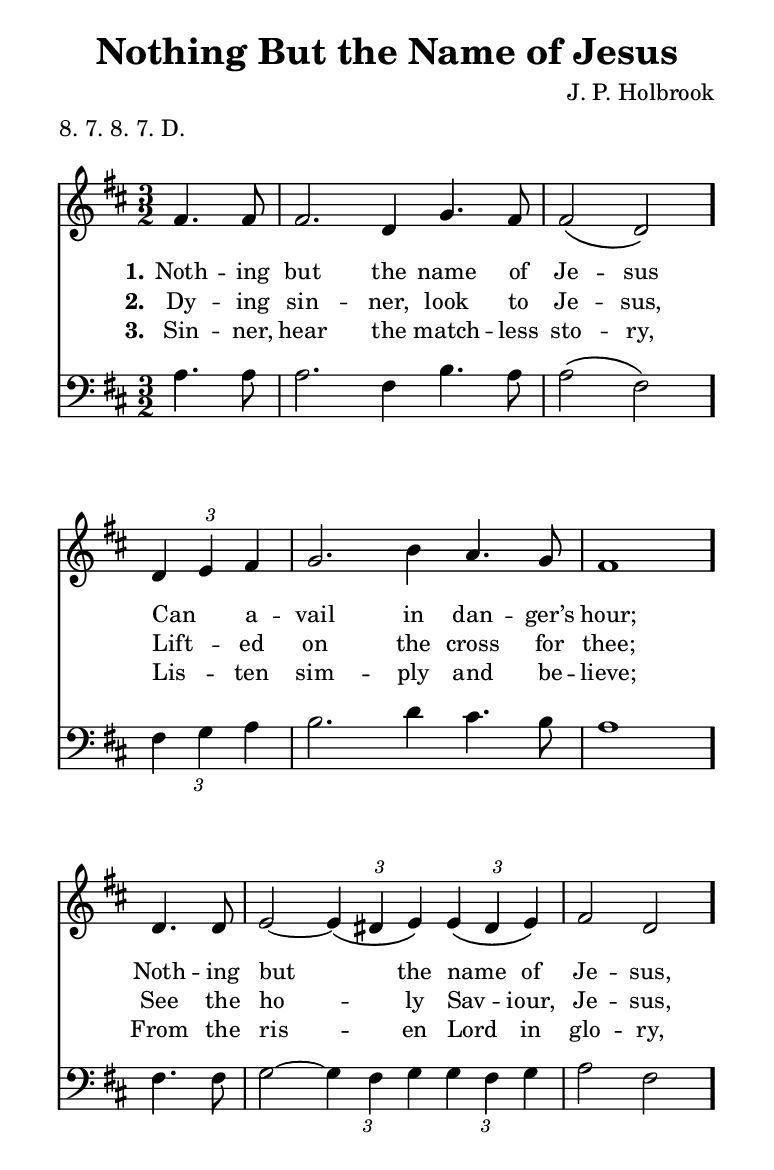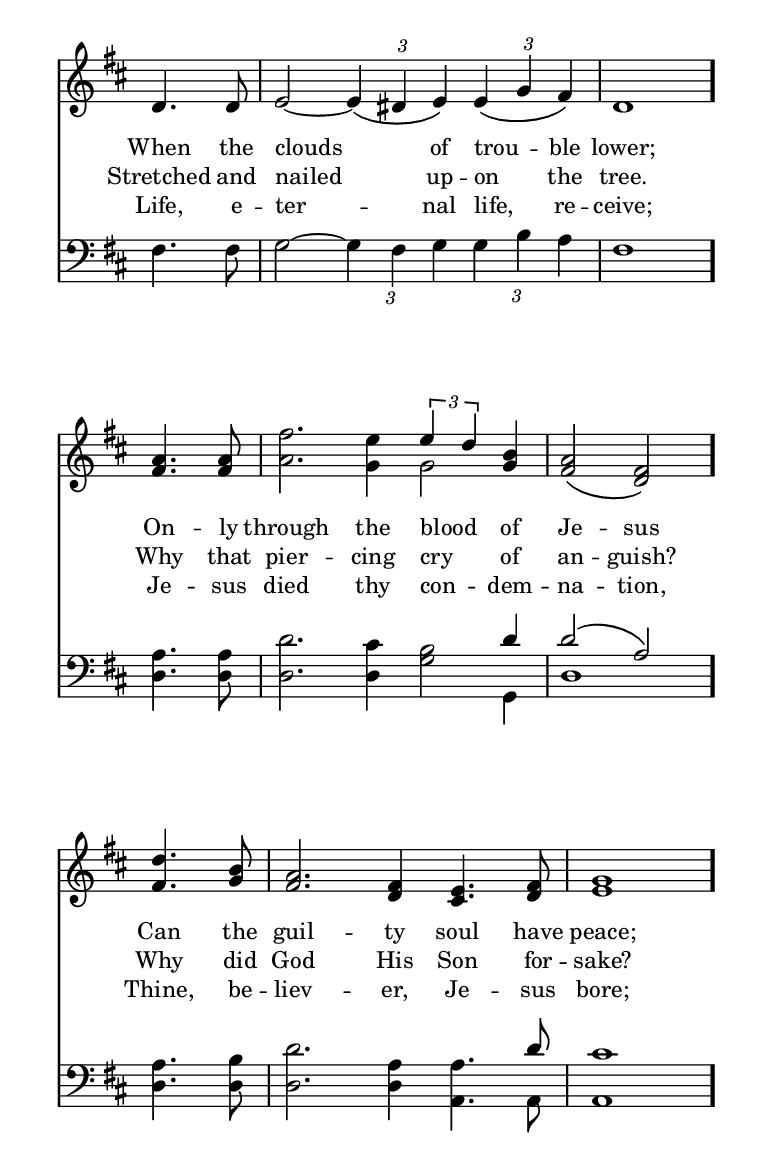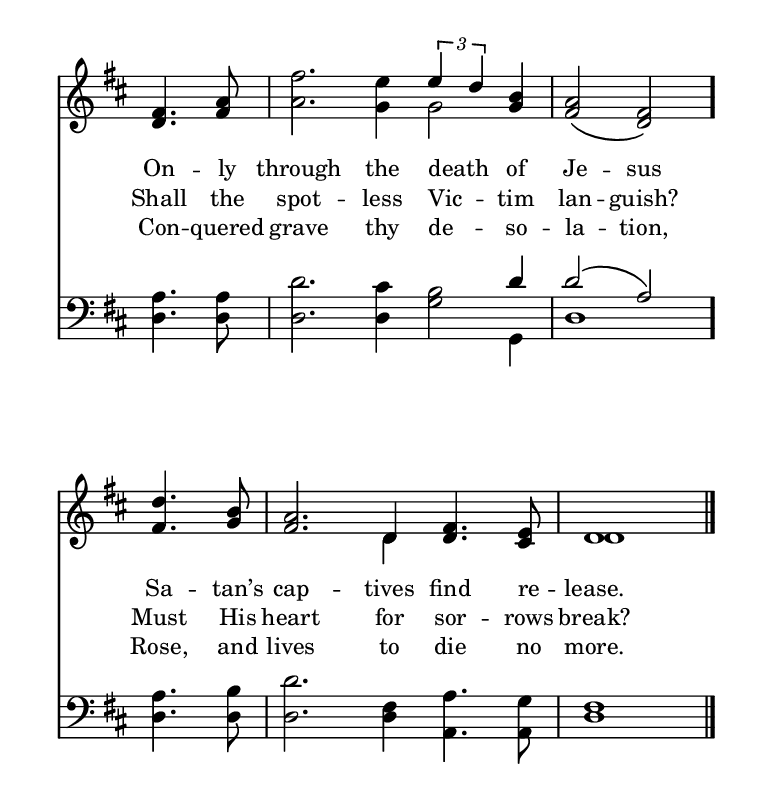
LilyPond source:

\include "common/global.ily"
\paper {
  \include "common/paper.ily"
}

\header{
  hymnnumber = "105"
  title = "Nothing But the Name of Jesus"
  tunename = "Refuge"
  meter = "8. 7. 8. 7. D."
  %poet = ""
  composer = "J. P. Holbrook"
  %copyright = ""
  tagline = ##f
}

% for fermata in MIDI
ta = { \tempo 2=80 }
tb = { \tempo 2=40 }

global = {
  \include "common/overrides.ily"
  \override Staff.TimeSignature.style = #'numbered
  \time 3/2
  \override Score.MetronomeMark #'transparent = ##t % hide all fermata changes too
  \override TupletBracket.bracket-visibility = ##f
  \ta
  \key d \major
  \partial 2
  \autoBeamOff
}

notesSoprano = {
\global
\relative c' {

  fis4. fis8 | fis2. d4 g4. fis8 | fis2\( d2\)
  \tuplet 3/2 { d4 e4 fis4 } | g2. b4 a4. g8 | fis1 \break
  d4. d8 | e2 ~ \repeat unfold 2 { \tuplet 3/2 { e4\( dis e\) } } | fis2 d2
  d4. d8 | e2 ~ \tuplet 3/2 { e4\( dis e\) } \tuplet 3/2 { e\( g fis\) } | d1 \break
  a'4. a8 | fis'2. e4 \tuplet 3/2 { e4 d b } | a2\( fis2\)
  d'4. b8 | a2. fis4 e4. fis8 | g1 \break
  fis4. a8 | fis'2. e4 \tuplet 3/2 { e4 d b } | a2\( fis2\)
  d'4. b8 | a2. d,4 fis4. e8 | d1 \break

  \bar "|."

}
}

notesAlto = {
\global
\relative e' {

  \repeat unfold 8 { \skip2 \skip2 \skip2 }
  fis4. fis8 | a2. g4 \omit TupletNumber \tuplet 3/2 { g2 g4 } | fis2\( d2\)
  fis4. g8 | fis2. d4 cis4. d8 | e1
  d4. fis8 | a2. g4 \omit TupletNumber \tuplet 3/2 { g2 g4 } | fis2\( d2\)
  fis4. g8 | fis2. d4 d4. cis8 | d1

}
}

notesTenor = {
\global
\relative a {

  a4. a8 | a2. fis4 b4. a8 | a2\( fis2\)
  \tuplet 3/2 { fis4 g a } | b2. d4 cis4. b8 | a1
  fis4. fis8 | g2 ~ \repeat unfold 2 { \tuplet 3/2 { g4 fis g } } | a2 fis2
  fis4. fis8 | g2 ~ \tuplet 3/2 { g4 fis g } \tuplet 3/2 { g4 b a } | fis1
  a4. a8 | d2. cis4 \tuplet 3/2 { b2 d4 } | d2\( a2\)
  a4. b8 | d2. a4 a4. d8 | cis1
  a4. a8 | d2. cis4 \tuplet 3/2 { b2 d4 } | d2\( a2\)
  a4. b8 | d2. fis,4 a4. g8 | fis1

}
}

notesBass = {
\global
\relative f {

  \repeat unfold 8 { \skip2 \skip2 \skip2 }
  d4. d8 | d2. d4 \omit TupletNumber \tuplet 3/2 { g2 g,4 } | d'1
  d4. d8 | d2. d4 a4. a8 | a1
  d4. d8 | d2. d4 \omit TupletNumber \tuplet 3/2 { g2 g,4 } | d'1
  d4. d8 | d2. d4 a4. a8 | d1

}
}

wordsA = \lyricmode {
\set stanza = "1."

Noth -- ing but the name of Je -- sus \bar "."
Can _ a -- vail in dan -- ger’s hour; \bar "."
Noth -- ing but _ the name _ of Je -- sus, \bar "."
When the clouds _ of trou -- _ ble lower; \bar "."
On -- ly through the blood _ of Je -- sus \bar "."
Can the guil -- ty soul have peace; \bar "."
On -- ly through the death _ of Je -- sus \bar "."
Sa -- tan’s cap -- tives find re -- lease. \bar "."

}

wordsB = \lyricmode {
\set stanza = "2."

Dy -- ing sin -- ner, look to Je -- sus,
Lift -- _ ed on the cross for thee;
See the ho -- _ ly Sav -- _ iour, Je -- sus,
Stretched and nailed _ up -- on _ the tree.
Why that pier -- cing cry _ of an -- guish?
Why did God His Son for -- sake?
Shall the spot -- less Vic -- _ tim lan -- guish?
Must His heart for sor -- rows break?

}

wordsC = \lyricmode {
\set stanza = "3."

Sin -- ner, hear the match -- less sto -- ry,
Lis -- _ ten sim -- ply and be -- lieve;
From the ris -- _ en Lord _ in glo -- ry,
Life, e -- ter -- _ nal life, _ re -- ceive;
Je -- sus died thy con -- _ dem -- na -- tion,
Thine, be -- liev -- er, Je -- sus bore;
Con -- quered grave thy de -- _ so -- la -- tion,
Rose, and lives to die no more.

}

\score {
  \context ChoirStaff <<
    \context Staff = upper <<
      \set ChoirStaff.systemStartDelimiter = #'SystemStartBar
      \set ChoirStaff.printPartCombineTexts = ##f
      \partcombine #'(2 . 9) \notesSoprano \notesAlto
      \context NullVoice = sopranos { \voiceOne << \notesSoprano >> }
      \context NullVoice = altos { \voiceTwo << \notesAlto >> }
      \context Lyrics = one   \lyricsto sopranos \wordsA
      \context Lyrics = two   \lyricsto sopranos \wordsB
      \context Lyrics = three \lyricsto sopranos \wordsC
    >>
    \context Staff = men <<
      \clef bass
      \set ChoirStaff.printPartCombineTexts = ##f
      \partcombine #'(2 . 9) \notesTenor \notesBass
      \context NullVoice = tenors { \voiceOne << \notesTenor >> }
      \context NullVoice = basses { \voiceTwo << \notesBass >> }
    >>
  >>
  \layout {
    \include "common/layout.ily"
  }
  \midi{
    \include "common/midi.ily"
  }
}

% bump to 2.18.1 for \tuplet
\version "2.19.49"  % necessary for upgrading to future LilyPond versions.

% vi:set et ts=2 sw=2 ai nocindent syntax=lilypond:
